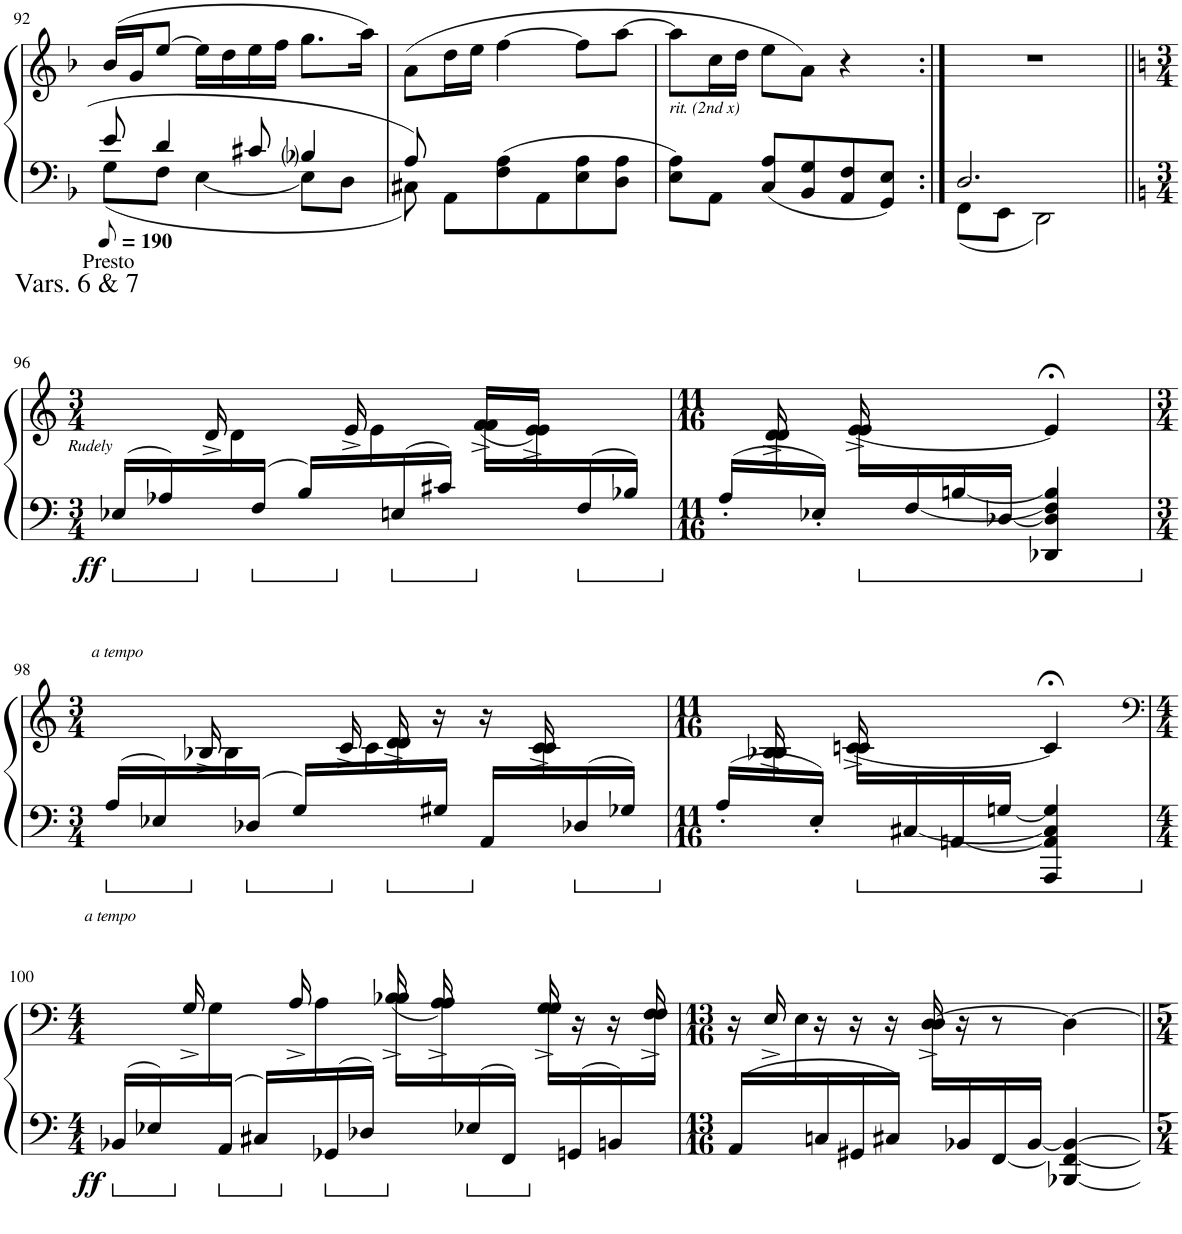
**kern	**kern	**dynam
*part1	*part1	*part1
*staff2	*staff1	*staff1/2
*I"Piano	*	*
*I'Pno.	*	*
!!LO:PB:g=z
*clefF4	*clefG2	*
*k[b-]	*k[b-]	*
*M3/4	*M3/4	*
=92	=92	=92
*^	*	*
8e/	8G\L	(16b-/LL	.
.	.	16g/J	.
4d/	8F\J	[8ee/J	.
.	[4E\	16ee\LL]	.
.	.	16dd\	.
8c#X/	.	16ee\	.
.	.	16ff\JJ	.
4B-i/	8E\L]	8.gg\L	.
.	8D\J	.	.
.	.	16aa\Jk)	.
=93	=93	=93	=93
8A/	8C#X\	(8a\L	.
8AA\L	8ryy	16dd\L	.
.	.	16ee\JJ	.
8F\ 8A\	2ryy	[4ff\	.
8AA\	.	.	.
8E\ 8A\	.	8ff\L]	.
8D\ 8A\J	.	[8aa\J	.
*v	*v	*	*
=94	=94	=94
!	!LO:TX:b:i:t=rit. (2nd x)	!
8E\ 8A\L	8aa\L]	.
8AA\J	16cc\L	.
.	16dd\JJ	.
8C/ 8A/L	8ee\L	.
8BB-/ 8G/	8a\J)	.
8AA/ 8F/	4r	.
8GG/ 8E/J	.	.
=95:|!	=95:|!	=95:|!
*^	*	*
2.D/	8FF\L	2.r	.
.	8EE\J	.	.
.	2DD\	.	.
*v	*v	*	*
!!LO:LB:g=z
=96||	=96||	=96||
*k[]	*k[]	*
*M3/4	*M3/4	*
*	*MM95	*
*^	*^	*
!	!	!LO:TX:a:t=Vars. 6 & 7	!	!
!	!	!LO:TX:a:t=Presto	!	!
!	!	!LO:TX:b:i:t=Rudely	!	!
!	!	!	!	!LO:DY:b=2
*v	*v	*	*	*
16E-X/LL	16ryy	8ryy	ff
16A-X/	16ryy	.	.
16ryy	16d^/	16d\	.
16F/JJ	16ryy	8ryy	.
16B/LL	16ryy	.	.
16ryy	16e^/	16e\	.
16En/	8ryy	8ryy	.
16c#X/JJ	.	.	.
8ryy	(16f^/LL	16f\LL	.
.	16e^/JJ)	16e\	.
16F/	8ryy	8ryy	.
16B-X/JJ	.	.	.
=97	=97	=97	=97
*M11/16	*M11/16	*	*
16A'/LL	16ryy	16ryy	.
16ryy	16d^/	16d\	.
16E-X'/JJ	16ryy	16ryy	.
*	*ped	*	*
16ryy	[16e^/	16e\LL	.
[16F/	16ryy	4..ryy	.
[16Bn/	16ryy	.	.
[16D-X/JJ	16ryy	.	.
4DD-X/ 4D-/] 4F/] 4B/]	4e;</]	.	.
!!LO:LB:g=z	!!
=98	=98	=98	=98
*M3/4	*M3/4	*	*
*Xped	*	*	*
!	!LO:TX:a:i:t=a tempo	!	!
16A/LL	16ryy	8ryy	.
16E-X/	16ryy	.	.
16ryy	16B-X^/	16B-\	.
16D-X/JJ	16ryy	8ryy	.
16G/LL	16ryy	.	.
8ryy	16c^/	16c\	.
*	*ped	*	*
.	16d^/	16d\	.
16G#X/JJ	16r	8ryy	.
*Xped	*	*	*
16AA/LL	16r	.	.
16ryy	16c^/	16c\	.
16D-X/	8ryy	8ryy	.
16G-X/JJ	.	.	.
=99	=99	=99	=99
*M11/16	*M11/16	*	*
16A'/LL	16ryy	16ryy	.
16ryy	16B-X^/	16B-\	.
16E'/JJ	16ryy	16ryy	.
*	*ped	*	*
16ryy	[16cn^/	16c\LL	.
[16C#X/	16ryy	4..ryy	.
[16AAn/	16ryy	.	.
[16Gn/JJ	16ryy	.	.
4AAA/ 4AA/] 4C#/] 4G/]	4c;</]	.	.
!!LO:LB:g=z	!!
=100	=100	=100	=100
*	*clefF4	*	*
*M4/4	*M4/4	*	*
*Xped	*	*	*
!	!LO:TX:a:i:t=a tempo	!	!
!	!	!	!LO:DY:b=2
16BB-X/LL	16ryy	8ryy	ff
16E-X/	16ryy	.	.
16ryy	16G^/	16G\	.
16AA/JJ	16ryy	8ryy	.
16C#X/LL	16ryy	.	.
16ryy	16A^/	16A\	.
16GG-X/	8ryy	8ryy	.
16D-X/JJ	.	.	.
8ryy	(16B-X^/	16B-\LL	.
.	16A^/)	16A\	.
16E-X/	8ryy	8ryy	.
16FF/JJ	.	.	.
16ryy	16G^/	16G\LL	.
16GGn/	16r	8ryy	.
16BBn/	16r	.	.
16ryy	16F^/	16F\JJ	.
=101	=101	=101	=101
*M13/16	*M13/16	*	*
16AA/LL	16r	16ryy	.
16ryy	16E^/	16E\	.
16Cn/	16r	8.ryy	.
16GG#X/	16r	.	.
16C#X/JJ	16r	.	.
16ryy	[16D^/	16D\LL	.
16BB-X/	16r	4..ryy	.
[16FF/	8r	.	.
[16BB-/JJ	.	.	.
[4BBB-X/ 4FF/_ 4BB-/_	4D\_	.	.
*	*v	*v	*
=||	=||	=||
*-	*-	*-
